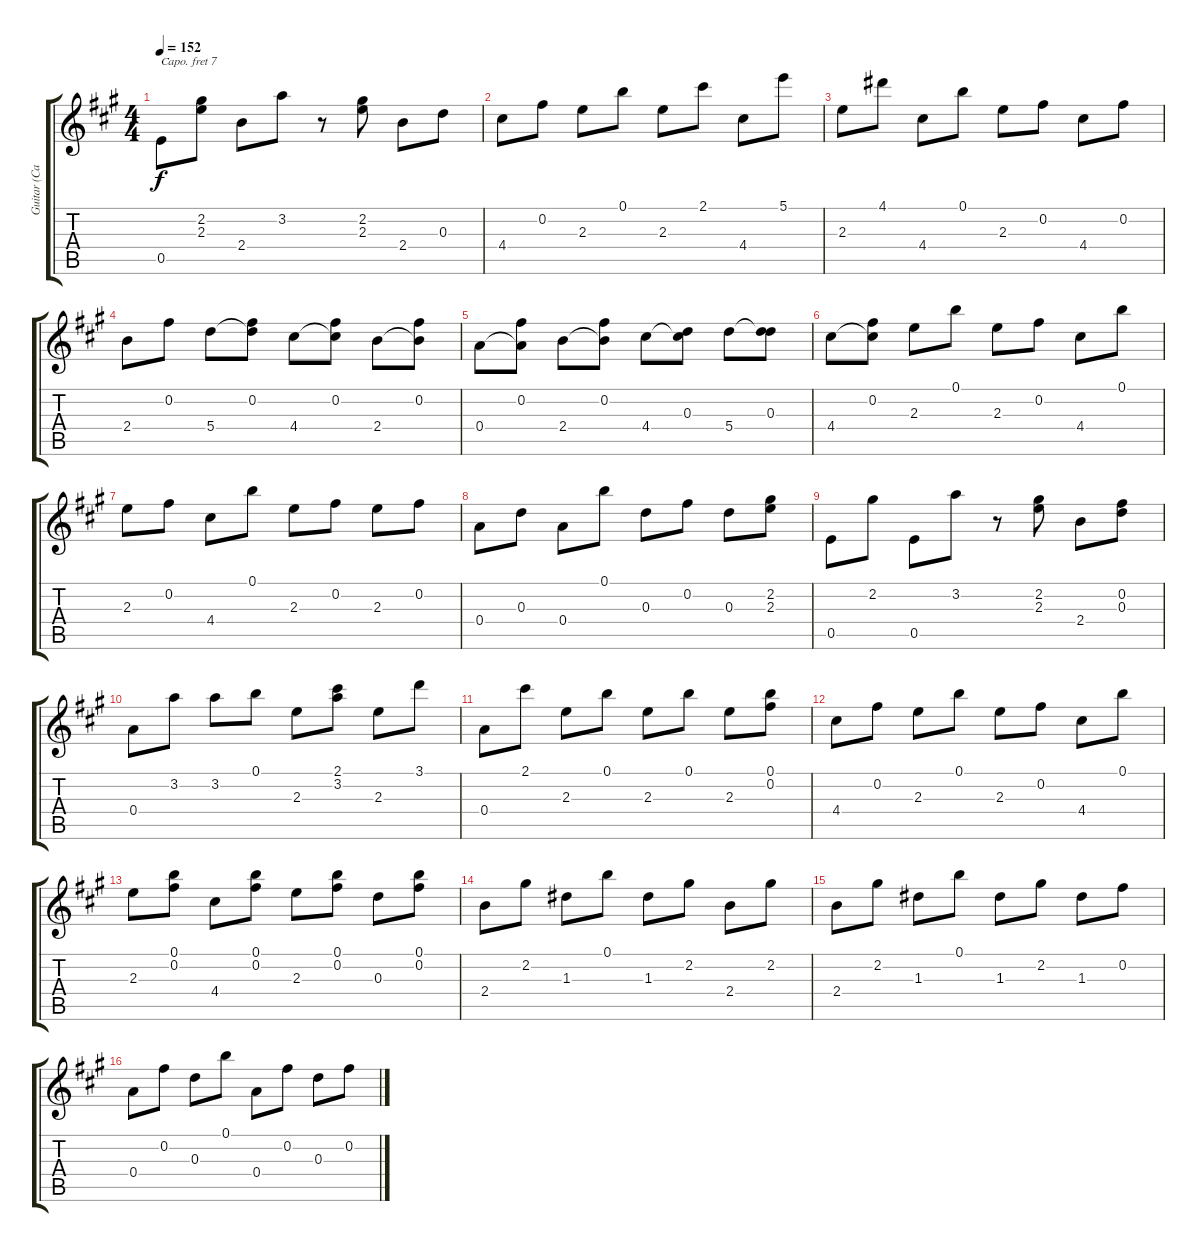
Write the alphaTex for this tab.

\track ("Guitar (Capo 7)" "Guitar (Ca") {instrument acousticguitarnylon}
\staff {score tabs}
\capo 7
\tuning (E4 B3 G3 D3 A2 E2) {hide}
\ts (4 4)
\tempo 152
\clef g2
\ks a
0.5.8{dy f} (2.2 2.3).8 2.4.8 3.2.8 r.8 (2.2 2.3).8 2.4.8 0.3.8 |
4.4.8 0.2.8 2.3.8 0.1.8 2.3.8 2.1.8 4.4.8 5.1.8 |
2.3.8 4.1.8 4.4.8 0.1.8 2.3.8 0.2.8 4.4.8 0.2.8 |
2.4.8 0.2.8 5.4.8 (0.2 5.4{t}).8 4.4.8 (0.2 4.4{t}).8 2.4.8 (0.2 2.4{t}).8 |
0.4.8 (0.2 0.4{t}).8 2.4.8 (0.2 2.4{t}).8 4.4.8 (0.3 4.4{t}).8 5.4.8 (0.3 5.4{t}).8 |
4.4.8 (0.2 4.4{t}).8 2.3.8 0.1.8 2.3.8 0.2.8 4.4.8 0.1.8 |
2.3.8 0.2.8 4.4.8 0.1.8 2.3.8 0.2.8 2.3.8 0.2.8 |
0.4.8 0.3.8 0.4.8 0.1.8 0.3.8 0.2.8 0.3.8 (2.2 2.3).8 |
0.5.8 2.2.8 0.5.8 3.2.8 r.8 (2.2 2.3).8 2.4.8 (0.2 0.3).8 |
0.4.8 3.2.8 3.2.8 0.1.8 2.3.8 (2.1 3.2).8 2.3.8 3.1.8 |
0.4.8 2.1.8 2.3.8 0.1.8 2.3.8 0.1.8 2.3.8 (0.1 0.2).8 |
4.4.8 0.2.8 2.3.8 0.1.8 2.3.8 0.2.8 4.4.8 0.1.8 |
2.3.8 (0.1 0.2).8 4.4.8 (0.1 0.2).8 2.3.8 (0.1 0.2).8 0.3.8 (0.1 0.2).8 |
2.4.8{volume 0} 2.2.8 1.3.8 0.1.8 1.3.8 2.2.8 2.4.8 2.2.8 |
2.4.8 2.2.8 1.3.8 0.1.8 1.3.8 2.2.8 1.3.8 0.2.8 |
0.4.8 0.2.8 0.3.8 0.1.8 0.4.8 0.2.8 0.3.8 0.2.8
